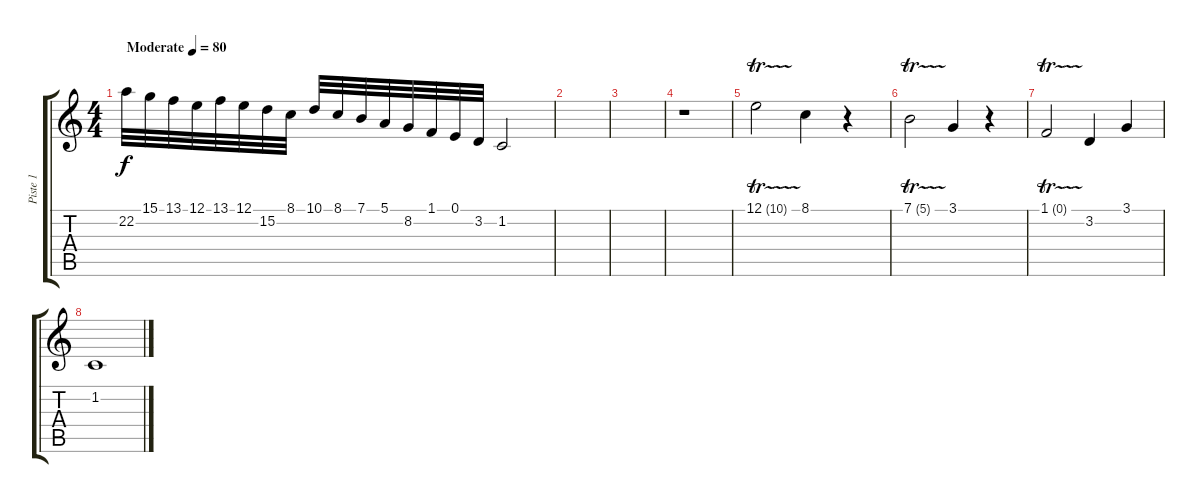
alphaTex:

\track ("Piste 1" "Piste 1") {instrument churchorgan}
\staff {score tabs}
\tuning (E4 B3 G3 D3 A2 E2) {hide}
\ts (4 4)
\tempo (80 "Moderate")
\clef g2
\ks c
22.2.32{dy f instrument churchorgan} 15.1.32 13.1.32 12.1.32 13.1.32 12.1.32 15.2.32 8.1.32 10.1.32 8.1.32 7.1.32 5.1.32 8.2.32 1.1.32 0.1.32 3.2.32 1.2.2 |
|
|
r.1 |
12.1{tr (10 32)}.2 8.1.4 r.4 |
7.1{tr (5 32)}.2 3.1.4 r.4 |
1.1{tr (0 32)}.2 3.2.4 3.1.4 |
1.2.1
